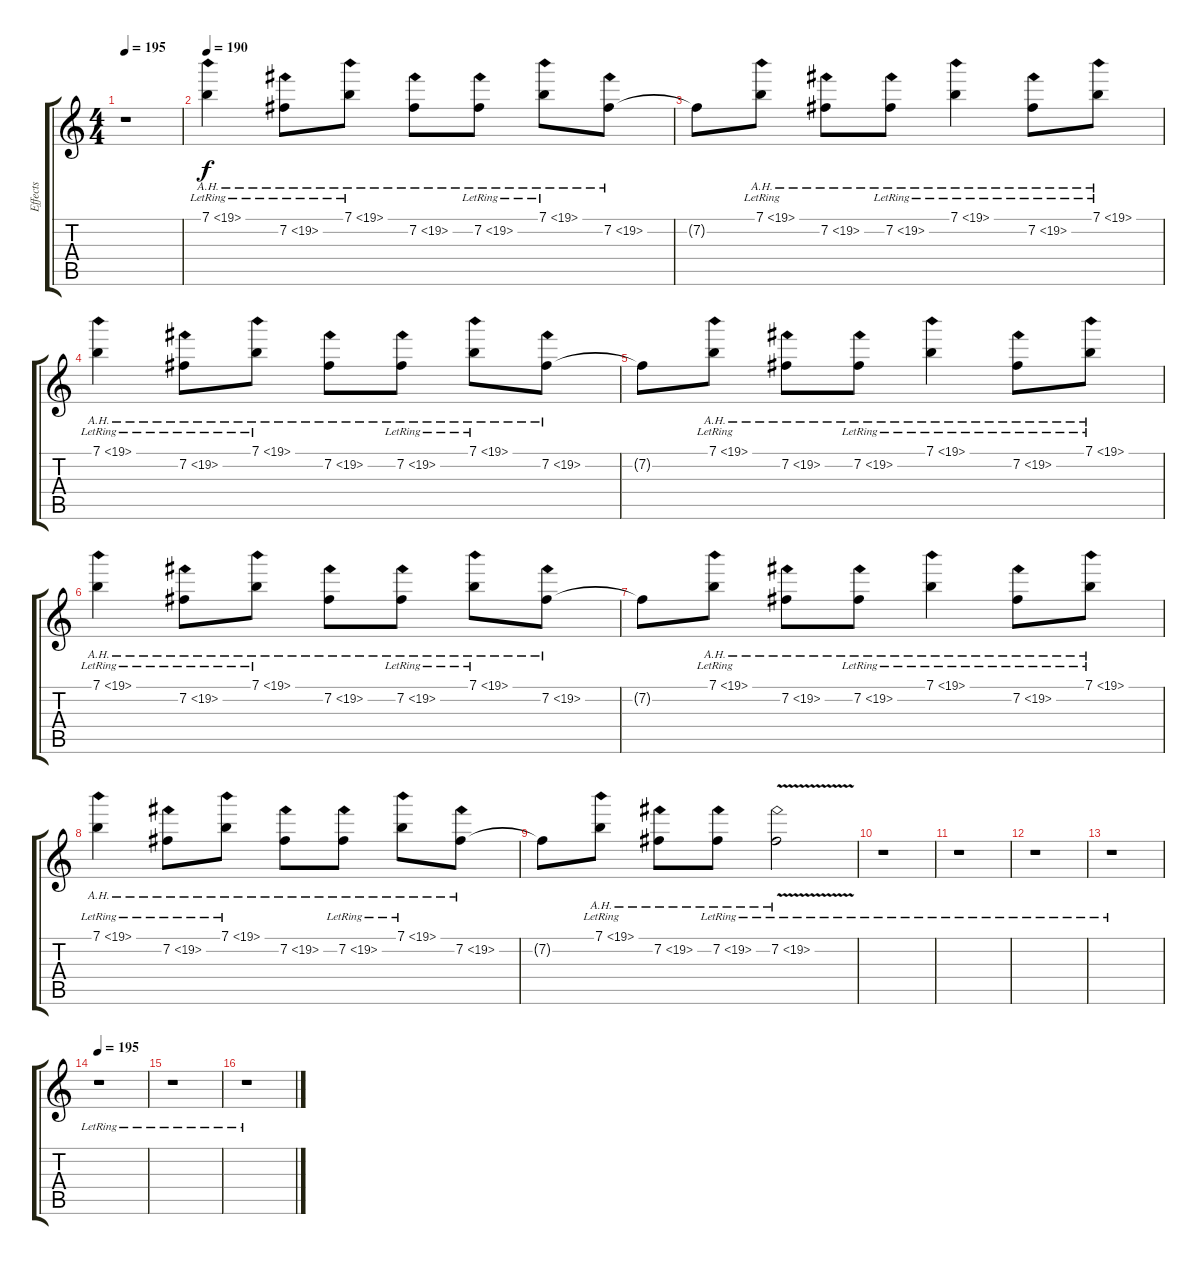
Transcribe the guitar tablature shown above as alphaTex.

\track ("Effects" "Effects") {instrument overdrivenguitar}
\staff {score tabs}
\tuning (E4 B3 G3 D3 A2 E2) {hide}
\ts (4 4)
\tempo 195
\tempo 190
\tempo 195
\clef g2
\ks c
r.1{dy f instrument overdrivenguitar} |
\tempo 190
7.1{ah 12 lr}.4{balance 2} 7.2{ah 12 lr}.8{balance 15} 7.1{ah 12 lr}.8{balance 1} 7.2{ah 12}.8 7.2{ah 12 lr}.8 7.1{ah 12 lr}.8{balance 15} 7.2{ah 12}.8{balance 1} |
7.2{t}.8 7.1{ah 12 lr}.8 7.2{ah 12}.8{balance 15} 7.2{ah 12 lr}.8{balance 0} 7.1{ah 12 lr}.4 7.2{ah 12 lr}.8{balance 16} 7.1{ah 12 lr}.8{balance 0} |
7.1{ah 12 lr}.4{balance 2} 7.2{ah 12 lr}.8{balance 15} 7.1{ah 12 lr}.8{balance 1} 7.2{ah 12}.8 7.2{ah 12 lr}.8 7.1{ah 12 lr}.8{balance 15} 7.2{ah 12}.8{balance 1} |
7.2{t}.8 7.1{ah 12 lr}.8 7.2{ah 12}.8{balance 15} 7.2{ah 12 lr}.8{balance 0} 7.1{ah 12 lr}.4 7.2{ah 12 lr}.8{balance 16} 7.1{ah 12 lr}.8{balance 0} |
7.1{ah 12 lr}.4{balance 2} 7.2{ah 12 lr}.8{balance 15} 7.1{ah 12 lr}.8{balance 1} 7.2{ah 12}.8 7.2{ah 12 lr}.8 7.1{ah 12 lr}.8{balance 15} 7.2{ah 12}.8{balance 1} |
7.2{t}.8 7.1{ah 12 lr}.8 7.2{ah 12}.8{balance 15} 7.2{ah 12 lr}.8{balance 0} 7.1{ah 12 lr}.4 7.2{ah 12 lr}.8{balance 16} 7.1{ah 12 lr}.8{balance 0} |
7.1{ah 12 lr}.4{balance 2} 7.2{ah 12 lr}.8{balance 15} 7.1{ah 12 lr}.8{balance 1} 7.2{ah 12}.8 7.2{ah 12 lr}.8 7.1{ah 12 lr}.8{balance 15} 7.2{ah 12}.8{balance 1} |
7.2{t}.8 7.1{ah 12 lr}.8 7.2{ah 12}.8{balance 15} 7.2{ah 12 lr}.8{balance 0} 7.2{ah 12 v lr}.2{balance 16} |
r.1 |
r.1 |
r.1 |
r.1 |
\tempo 195
r.1 |
r.1 |
r.1
